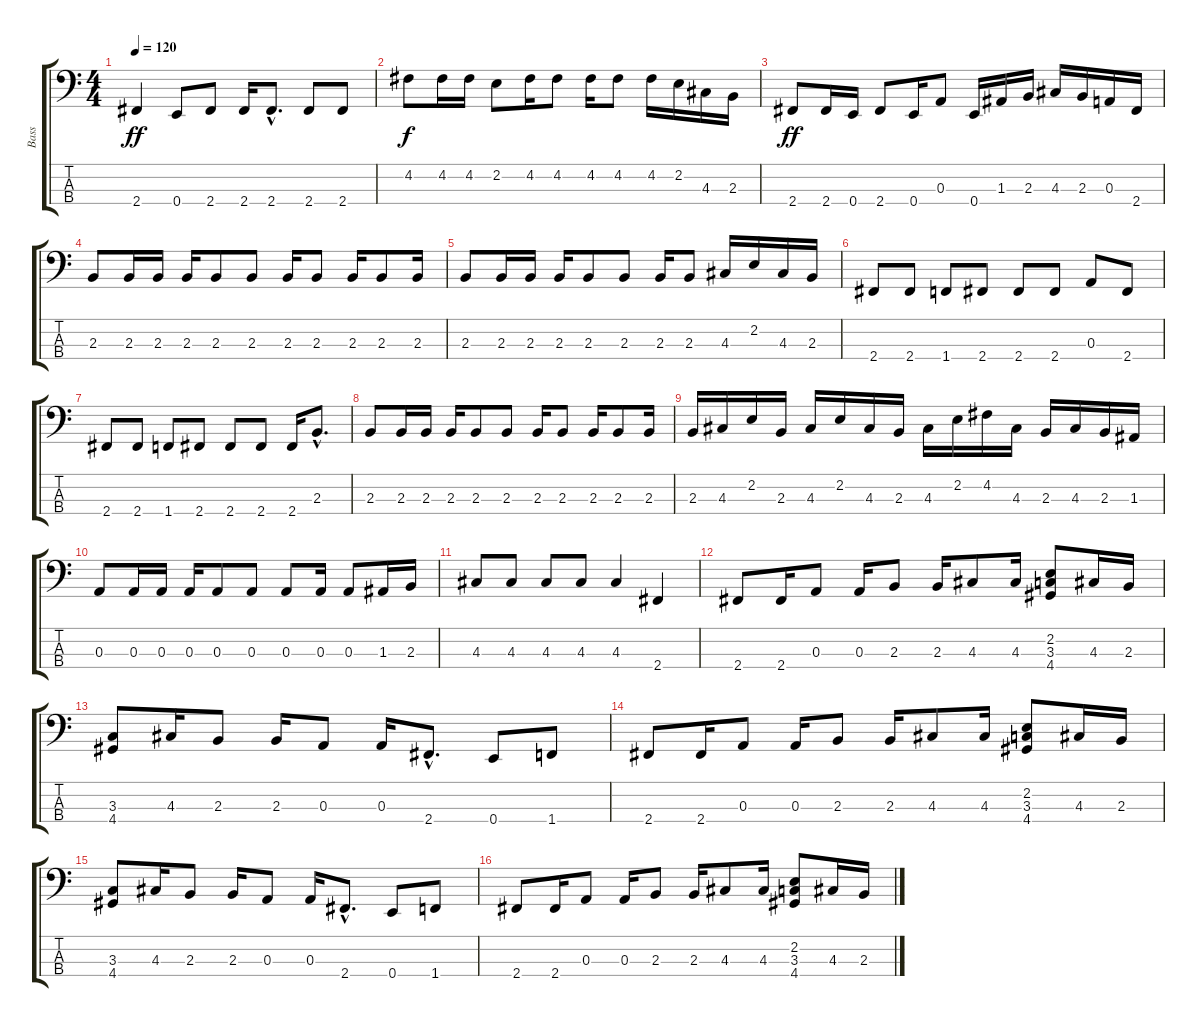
\track ("Bass" "Bass") {instrument electricbasspick}
\staff {score tabs}
\tuning (G2 D2 A1 E1) {hide}
\ts (4 4)
\tempo 120
\clef f4
\ks c
2.4.4{dy ff} 0.4.8 2.4.8 2.4.16 2.4{hac}.8{d} 2.4.8 2.4.8 |
4.2.8{dy f} 4.2.16 4.2.16 2.2.8 4.2.16 4.2.8 4.2.16 4.2.8 4.2.16 2.2.16 4.3.16 2.3.16 |
2.4.8{dy ff} 2.4.16 0.4.16 2.4.8 0.4.16 0.3.8 0.4.16 1.3.16 2.3.16 4.3.16 2.3.16 0.3.16 2.4.16 |
2.3.8 2.3.16 2.3.16 2.3.16 2.3.8 2.3.8 2.3.16 2.3.8 2.3.16 2.3.8 2.3.16 |
2.3.8 2.3.16 2.3.16 2.3.16 2.3.8 2.3.8 2.3.16 2.3.8 4.3.16 2.2.16 4.3.16 2.3.16 |
2.4.8 2.4.8 1.4.8 2.4.8 2.4.8 2.4.8 0.3.8 2.4.8 |
2.4.8 2.4.8 1.4.8 2.4.8 2.4.8 2.4.8 2.4.16 2.3{hac}.8{d} |
2.3.8 2.3.16 2.3.16 2.3.16 2.3.8 2.3.8 2.3.16 2.3.8 2.3.16 2.3.8 2.3.16 |
2.3.16 4.3.16 2.2.16 2.3.16 4.3.16 2.2.16 4.3.16 2.3.16 4.3.16 2.2.16 4.2.16 4.3.16 2.3.16 4.3.16 2.3.16 1.3.16 |
0.3.8 0.3.16 0.3.16 0.3.16 0.3.8 0.3.8 0.3.8 0.3.16 0.3.8 1.3.16 2.3.16 |
4.3.8 4.3.8 4.3.8 4.3.8 4.3.4 2.4.4 |
2.4.8 2.4.16 0.3.8 0.3.16 2.3.8 2.3.16 4.3.8 4.3.16 (2.2 3.3 4.4).8 4.3.16 2.3.16 |
(3.3 4.4).8 4.3.16 2.3.8 2.3.16 0.3.8 0.3.16 2.4{hac}.8{d} 0.4.8 1.4.8 |
2.4.8 2.4.16 0.3.8 0.3.16 2.3.8 2.3.16 4.3.8 4.3.16 (2.2 3.3 4.4).8 4.3.16 2.3.16 |
(3.3 4.4).8 4.3.16 2.3.8 2.3.16 0.3.8 0.3.16 2.4{hac}.8{d} 0.4.8 1.4.8 |
2.4.8 2.4.16 0.3.8 0.3.16 2.3.8 2.3.16 4.3.8 4.3.16 (2.2 3.3 4.4).8 4.3.16 2.3.16
